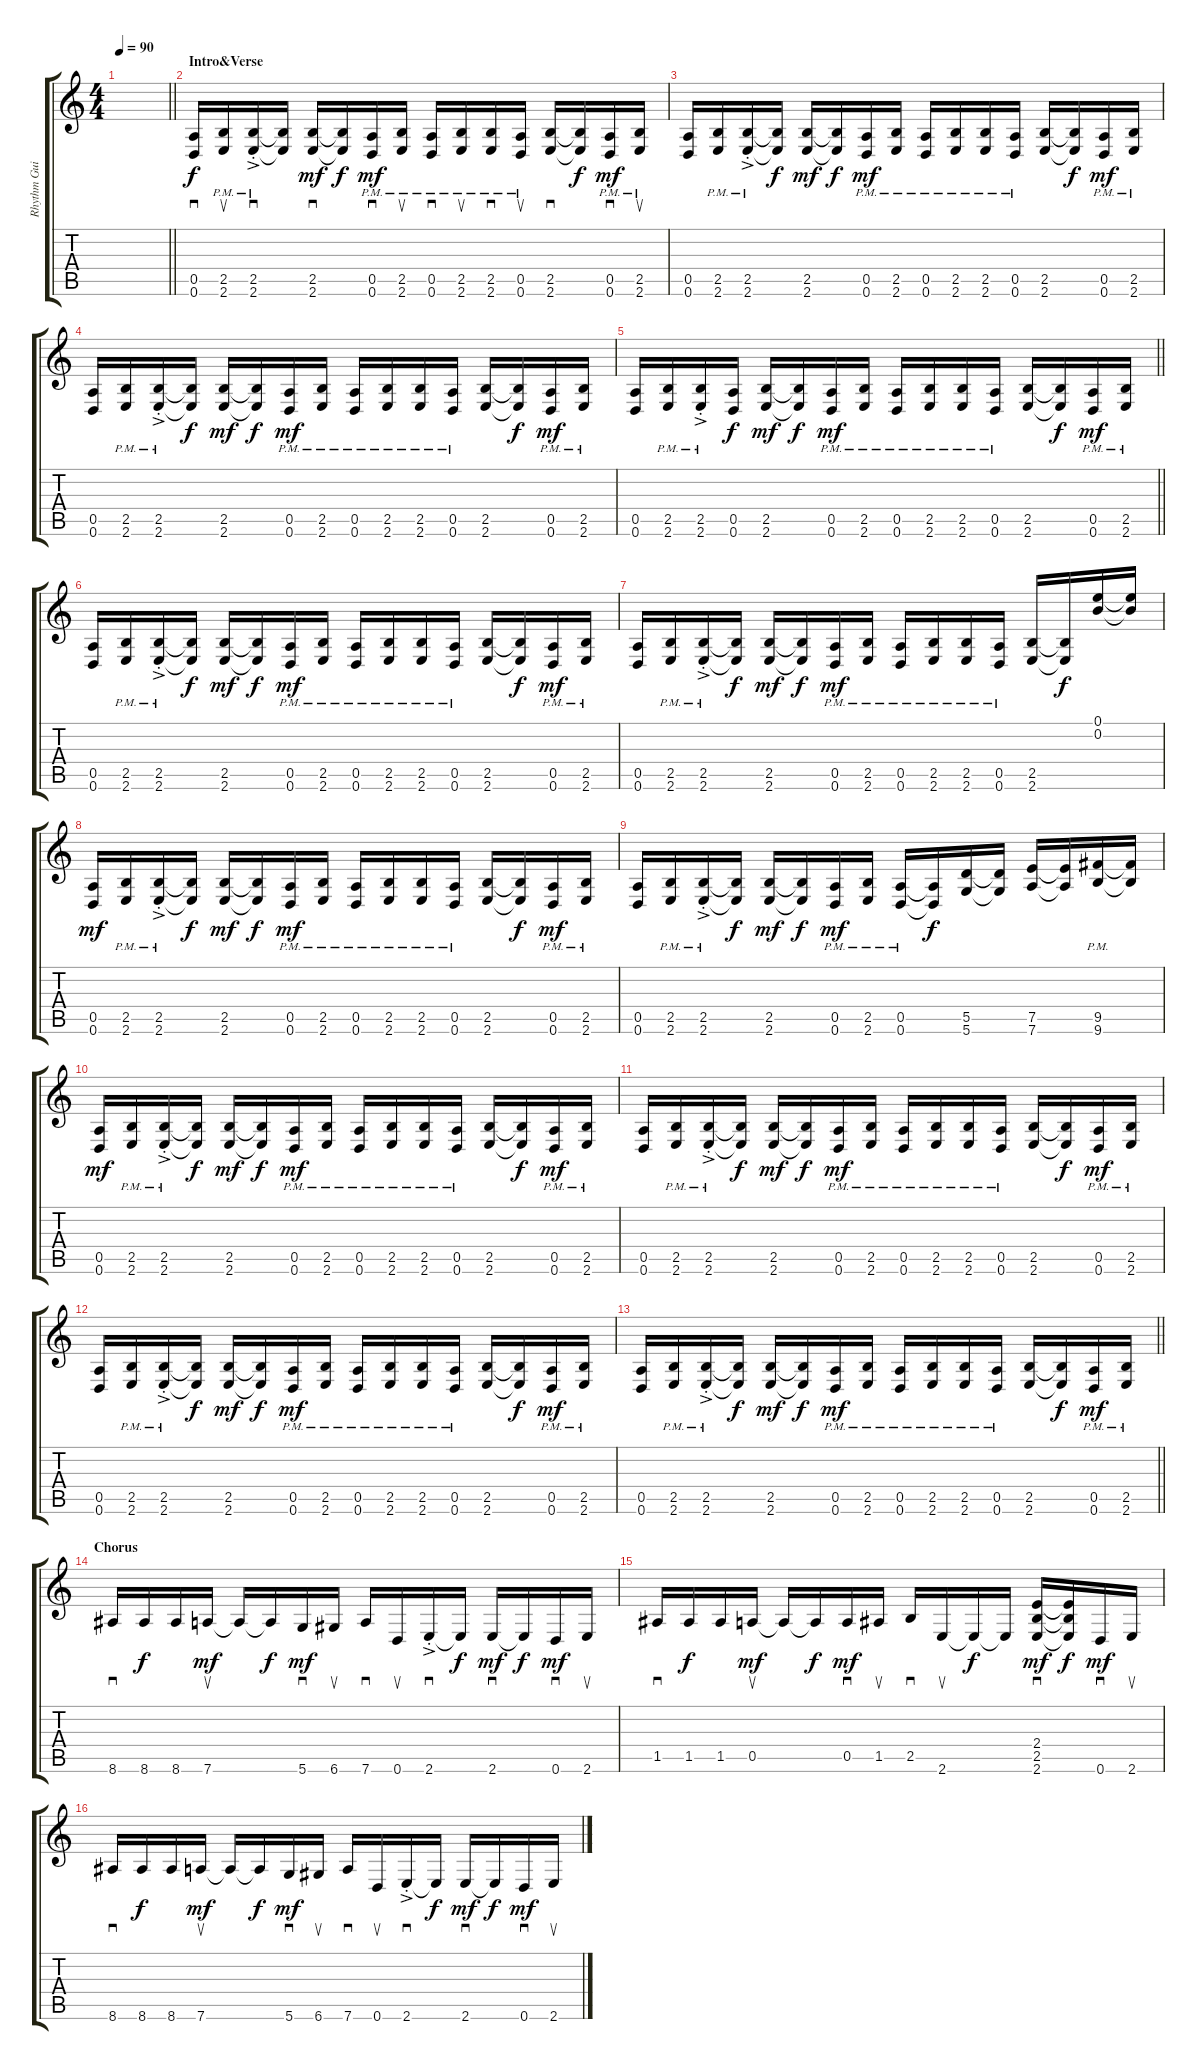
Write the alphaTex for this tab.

\track ("Rhythm Guitar" "Rhythm Gui") {instrument distortionguitar}
\staff {score tabs}
\tuning (E4 B3 G3 D3 A2 D2) {hide}
\ts (4 4)
\tempo 90
\clef g2
\barLineRight lightlight
\ks c
|
\section ("" "Intro&Verse")
(0.5 0.6).16{sd} (2.5 2.6{pm}).16{su} (2.5 2.6{ac pm st}).16{sd} (2.5{t} 2.6{t}).16{dy f} (2.5 2.6).16{sd dy mf} (2.5{t} 2.6{t}).16{dy f} (0.5 0.6{pm}).16{sd dy mf} (2.5 2.6{pm}).16{su} (0.5 0.6{pm}).16{sd} (2.5 2.6{pm}).16{su} (2.5 2.6{pm}).16{sd} (0.5 0.6{pm}).16{su} (2.5 2.6).16{sd} (2.5{t} 2.6{t}).16{dy f} (0.5 0.6{pm}).16{sd dy mf} (2.5 2.6{pm}).16{su} |
(0.5 0.6).16 (2.5 2.6{pm}).16 (2.5 2.6{ac pm st}).16 (2.5{t} 2.6{t}).16{dy f} (2.5 2.6).16{dy mf} (2.5{t} 2.6{t}).16{dy f} (0.5 0.6{pm}).16{dy mf} (2.5 2.6{pm}).16 (0.5 0.6{pm}).16 (2.5 2.6{pm}).16 (2.5 2.6{pm}).16 (0.5 0.6{pm}).16 (2.5 2.6).16 (2.5{t} 2.6{t}).16{dy f} (0.5 0.6{pm}).16{dy mf} (2.5 2.6{pm}).16 |
(0.5 0.6).16 (2.5 2.6{pm}).16 (2.5 2.6{ac pm st}).16 (2.5{t} 2.6{t}).16{dy f} (2.5 2.6).16{dy mf} (2.5{t} 2.6{t}).16{dy f} (0.5 0.6{pm}).16{dy mf} (2.5 2.6{pm}).16 (0.5 0.6{pm}).16 (2.5 2.6{pm}).16 (2.5 2.6{pm}).16 (0.5 0.6{pm}).16 (2.5 2.6).16 (2.5{t} 2.6{t}).16{dy f} (0.5 0.6{pm}).16{dy mf} (2.5 2.6{pm}).16 |
\barLineRight lightlight
(0.5 0.6).16 (2.5 2.6{pm}).16 (2.5 2.6{ac pm st}).16 (0.5 0.6).16{dy f} (2.5 2.6).16{dy mf} (2.5{t} 2.6{t}).16{dy f} (0.5 0.6{pm}).16{dy mf} (2.5 2.6{pm}).16 (0.5 0.6{pm}).16 (2.5 2.6{pm}).16 (2.5 2.6{pm}).16 (0.5 0.6{pm}).16 (2.5 2.6).16 (2.5{t} 2.6{t}).16{dy f} (0.5 0.6{pm}).16{dy mf} (2.5 2.6{pm}).16 |
(0.5 0.6).16 (2.5 2.6{pm}).16 (2.5 2.6{ac pm st}).16 (2.5{t} 2.6{t}).16{dy f} (2.5 2.6).16{dy mf} (2.5{t} 2.6{t}).16{dy f} (0.5 0.6{pm}).16{dy mf} (2.5 2.6{pm}).16 (0.5 0.6{pm}).16 (2.5 2.6{pm}).16 (2.5 2.6{pm}).16 (0.5 0.6{pm}).16 (2.5 2.6).16 (2.5{t} 2.6{t}).16{dy f} (0.5 0.6{pm}).16{dy mf} (2.5 2.6{pm}).16 |
(0.5 0.6).16 (2.5 2.6{pm}).16 (2.5 2.6{ac pm st}).16 (2.5{t} 2.6{t}).16{dy f} (2.5 2.6).16{dy mf} (2.5{t} 2.6{t}).16{dy f} (0.5 0.6{pm}).16{dy mf} (2.5 2.6{pm}).16 (0.5 0.6{pm}).16 (2.5 2.6{pm}).16 (2.5 2.6{pm}).16 (0.5 0.6{pm}).16 (2.5 2.6).16 (2.5{t} 2.6{t}).16{dy f} (0.1 0.2).16 (0.1{t} 0.2{t}).16 |
(0.5 0.6).16{dy mf} (2.5 2.6{pm}).16 (2.5 2.6{ac pm st}).16 (2.5{t} 2.6{t}).16{dy f} (2.5 2.6).16{dy mf} (2.5{t} 2.6{t}).16{dy f} (0.5 0.6{pm}).16{dy mf} (2.5 2.6{pm}).16 (0.5 0.6{pm}).16 (2.5 2.6{pm}).16 (2.5 2.6{pm}).16 (0.5 0.6{pm}).16 (2.5 2.6).16 (2.5{t} 2.6{t}).16{dy f} (0.5 0.6{pm}).16{dy mf} (2.5 2.6{pm}).16 |
(0.5 0.6).16 (2.5 2.6{pm}).16 (2.5 2.6{ac pm st}).16 (2.5{t} 2.6{t}).16{dy f} (2.5 2.6).16{dy mf} (2.5{t} 2.6{t}).16{dy f} (0.5 0.6{pm}).16{dy mf} (2.5 2.6{pm}).16 (0.5 0.6{pm}).16 (0.5{t} 0.6{t}).16{dy f} (5.5 5.6).16 (5.5{t} 5.6{t}).16 (7.5 7.6).16 (7.5{t} 7.6{t}).16 (9.5 9.6{pm}).16 (9.5{t} 9.6{t}).16 |
(0.5 0.6).16{dy mf} (2.5 2.6{pm}).16 (2.5 2.6{ac pm st}).16 (2.5{t} 2.6{t}).16{dy f} (2.5 2.6).16{dy mf} (2.5{t} 2.6{t}).16{dy f} (0.5 0.6{pm}).16{dy mf} (2.5 2.6{pm}).16 (0.5 0.6{pm}).16 (2.5 2.6{pm}).16 (2.5 2.6{pm}).16 (0.5 0.6{pm}).16 (2.5 2.6).16 (2.5{t} 2.6{t}).16{dy f} (0.5 0.6{pm}).16{dy mf} (2.5 2.6{pm}).16 |
(0.5 0.6).16 (2.5 2.6{pm}).16 (2.5 2.6{ac pm st}).16 (2.5{t} 2.6{t}).16{dy f} (2.5 2.6).16{dy mf} (2.5{t} 2.6{t}).16{dy f} (0.5 0.6{pm}).16{dy mf} (2.5 2.6{pm}).16 (0.5 0.6{pm}).16 (2.5 2.6{pm}).16 (2.5 2.6{pm}).16 (0.5 0.6{pm}).16 (2.5 2.6).16 (2.5{t} 2.6{t}).16{dy f} (0.5 0.6{pm}).16{dy mf} (2.5 2.6{pm}).16 |
(0.5 0.6).16 (2.5 2.6{pm}).16 (2.5 2.6{ac pm st}).16 (2.5{t} 2.6{t}).16{dy f} (2.5 2.6).16{dy mf} (2.5{t} 2.6{t}).16{dy f} (0.5 0.6{pm}).16{dy mf} (2.5 2.6{pm}).16 (0.5 0.6{pm}).16 (2.5 2.6{pm}).16 (2.5 2.6{pm}).16 (0.5 0.6{pm}).16 (2.5 2.6).16 (2.5{t} 2.6{t}).16{dy f} (0.5 0.6{pm}).16{dy mf} (2.5 2.6{pm}).16 |
\barLineRight lightlight
(0.5 0.6).16 (2.5 2.6{pm}).16 (2.5 2.6{ac pm st}).16 (2.5{t} 2.6{t}).16{dy f} (2.5 2.6).16{dy mf} (2.5{t} 2.6{t}).16{dy f} (0.5 0.6{pm}).16{dy mf} (2.5 2.6{pm}).16 (0.5 0.6{pm}).16 (2.5 2.6{pm}).16 (2.5 2.6{pm}).16 (0.5 0.6{pm}).16 (2.5 2.6).16 (2.5{t} 2.6{t}).16{dy f} (0.5 0.6{pm}).16{dy mf} (2.5 2.6{pm}).16 |
\section ("" "Chorus")
8.6.16{sd} 8.6.16{dy f} 8.6.16 7.6.16{su dy mf} 7.6{t}.16 7.6{t}.16{dy f} 5.6.16{sd dy mf} 6.6.16{su} 7.6.16{sd} 0.6.16{su} 2.6{ac st}.16{sd} 2.6{t}.16{dy f} 2.6.16{sd dy mf} 2.6{t}.16{dy f} 0.6.16{sd dy mf} 2.6.16{su} |
1.5.16{sd} 1.5.16{dy f} 1.5.16 0.5.16{su dy mf} 0.5{t}.16 0.5{t}.16{dy f} 0.5.16{sd dy mf} 1.5.16{su} 2.5.16{sd} 2.6.16{su} 2.6{t}.16{dy f} 2.6{t}.16 (2.4 2.5 2.6).16{sd dy mf} (2.4{t} 2.5{t} 2.6{t}).16{dy f} 0.6.16{sd dy mf} 2.6.16{su} |
8.6.16{sd} 8.6.16{dy f} 8.6.16 7.6.16{su dy mf} 7.6{t}.16 7.6{t}.16{dy f} 5.6.16{sd dy mf} 6.6.16{su} 7.6.16{sd} 0.6.16{su} 2.6{ac st}.16{sd} 2.6{t}.16{dy f} 2.6.16{sd dy mf} 2.6{t}.16{dy f} 0.6.16{sd dy mf} 2.6.16{su}
